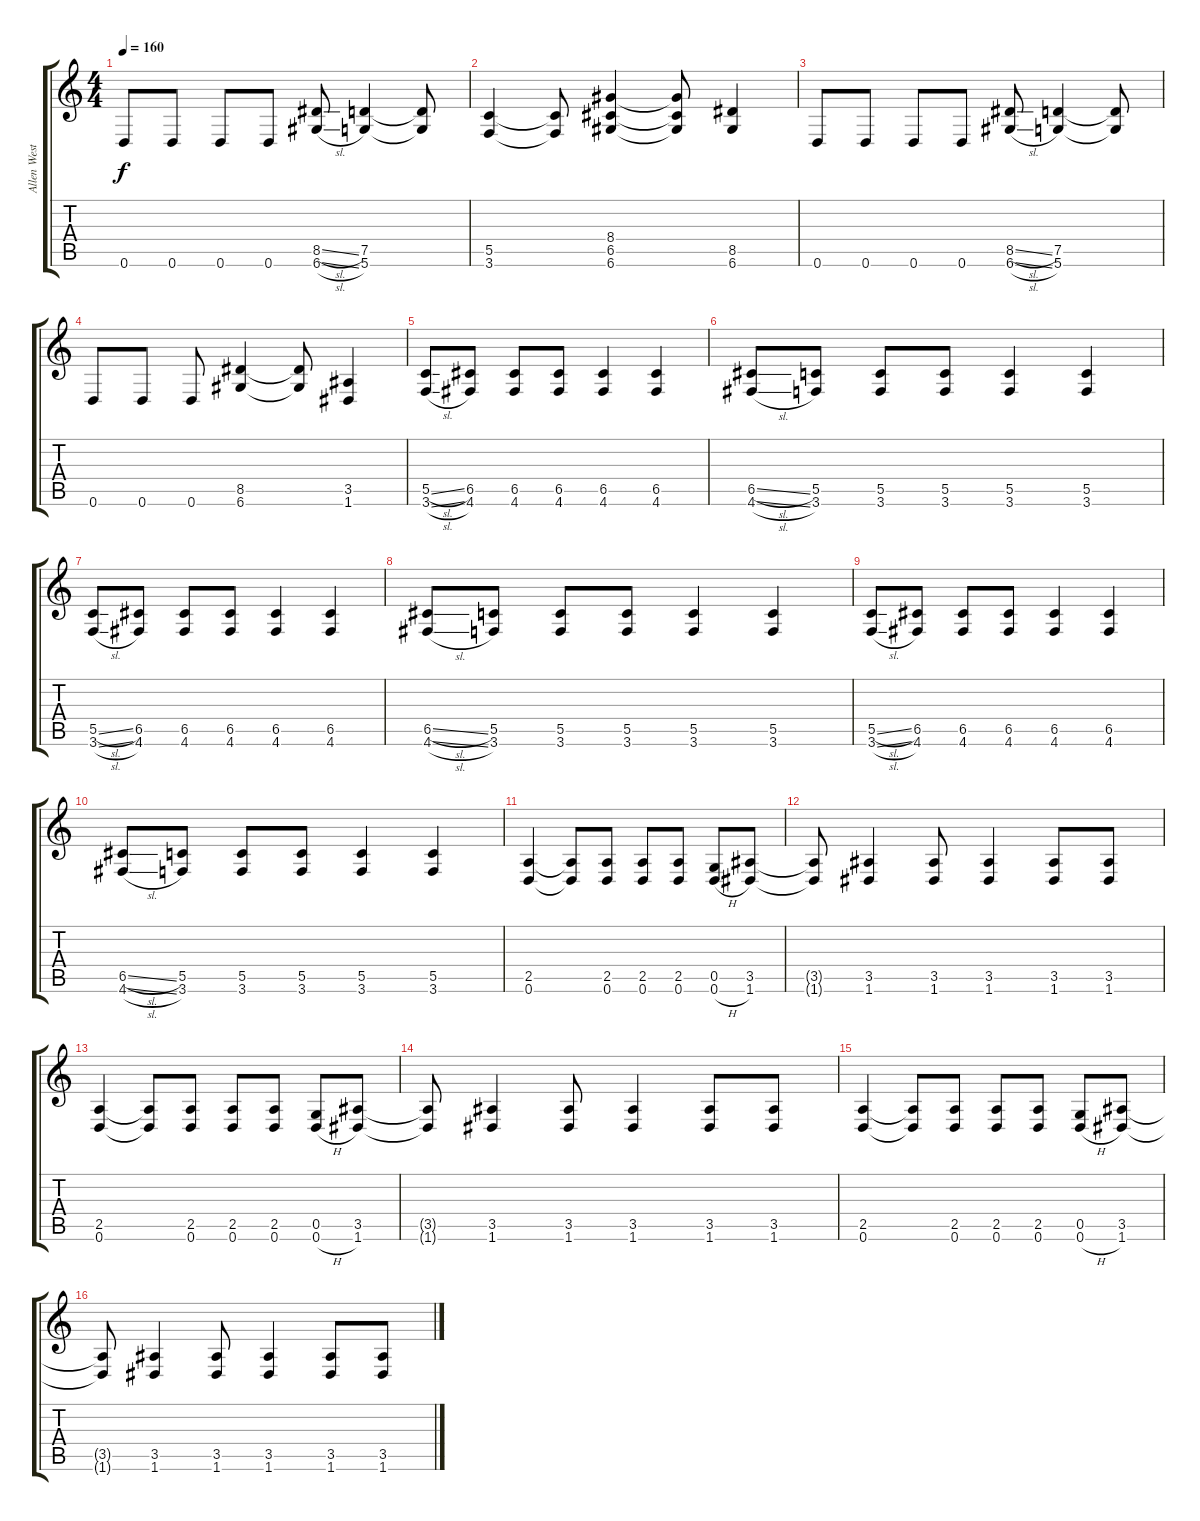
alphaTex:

\track ("Allen West" "Allen West") {instrument overdrivenguitar}
\staff {score tabs}
\tuning (D4 A3 F3 C3 G2 D2) {hide}
\ts (4 4)
\tempo 160
\clef g2
\ks c
0.6.8{dy f} 0.6.8 0.6.8 0.6.8 (8.5{sl} 6.6{sl}).8 (7.5 5.6).4 (7.5{t} 5.6{t}).8 |
(5.5 3.6).4 (5.5{t} 3.6{t}).8 (8.4 6.5 6.6).4 (8.4{t} 6.5{t} 6.6{t}).8 (8.5 6.6).4 |
0.6.8 0.6.8 0.6.8 0.6.8 (8.5{sl} 6.6{sl}).8 (7.5 5.6).4 (7.5{t} 5.6{t}).8 |
0.6.8 0.6.8 0.6.8 (8.5 6.6).4 (8.5{t} 6.6{t}).8 (3.5 1.6).4 |
(5.5{sl} 3.6{sl}).8 (6.5 4.6).8 (6.5 4.6).8 (6.5 4.6).8 (6.5 4.6).4 (6.5 4.6).4 |
(6.5{sl} 4.6{sl}).8 (5.5 3.6).8 (5.5 3.6).8 (5.5 3.6).8 (5.5 3.6).4 (5.5 3.6).4 |
(5.5{sl} 3.6{sl}).8 (6.5 4.6).8 (6.5 4.6).8 (6.5 4.6).8 (6.5 4.6).4 (6.5 4.6).4 |
(6.5{sl} 4.6{sl}).8 (5.5 3.6).8 (5.5 3.6).8 (5.5 3.6).8 (5.5 3.6).4 (5.5 3.6).4 |
(5.5{sl} 3.6{sl}).8 (6.5 4.6).8 (6.5 4.6).8 (6.5 4.6).8 (6.5 4.6).4 (6.5 4.6).4 |
(6.5{sl} 4.6{sl}).8 (5.5 3.6).8 (5.5 3.6).8 (5.5 3.6).8 (5.5 3.6).4 (5.5 3.6).4 |
(2.5 0.6).4 (2.5{t} 0.6{t}).8 (2.5 0.6).8 (2.5 0.6).8 (2.5 0.6).8 (0.5 0.6{h}).8 (3.5 1.6).8 |
(3.5{t} 1.6{t}).8 (3.5 1.6).4 (3.5 1.6).8 (3.5 1.6).4 (3.5 1.6).8 (3.5 1.6).8 |
(2.5 0.6).4 (2.5{t} 0.6{t}).8 (2.5 0.6).8 (2.5 0.6).8 (2.5 0.6).8 (0.5 0.6{h}).8 (3.5 1.6).8 |
(3.5{t} 1.6{t}).8 (3.5 1.6).4 (3.5 1.6).8 (3.5 1.6).4 (3.5 1.6).8 (3.5 1.6).8 |
(2.5 0.6).4 (2.5{t} 0.6{t}).8 (2.5 0.6).8 (2.5 0.6).8 (2.5 0.6).8 (0.5 0.6{h}).8 (3.5 1.6).8 |
(3.5{t} 1.6{t}).8 (3.5 1.6).4 (3.5 1.6).8 (3.5 1.6).4 (3.5 1.6).8 (3.5 1.6).8
